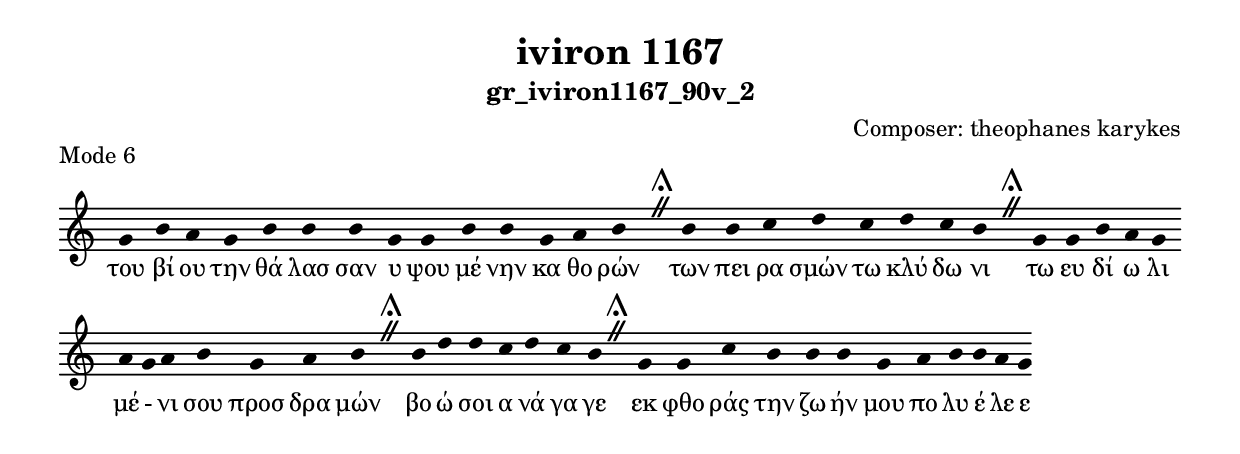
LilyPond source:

\include "gregorian.ly"

	\header {
 	  title = "iviron 1167"
	  subtitle = "gr_iviron1167_90v_2"
	  composer = "Composer: theophanes karykes"
	  piece = "Mode 6"
	}

	chant = {
	  g'4 b'4 a'4 g'4 b'4 b'4 b'4 g'4 g'4 b'4 b'4 g'4 a'4 b'4 \divisioMaior
 b'4 b'4 c''4 d''4 c''4 d''4 c''4 b'4 \divisioMaior
 g'4 g'4 b'4 a'4 g'4 a'4 g'4 a'4 b'4 g'4 a'4 b'4 \divisioMaior
 b'4 d''4 d''4 c''4 d''4 c''4 b'4 \divisioMaior
 g'4 g'4 c''4 b'4 b'4 b'4 g'4 a'4 b'4 b'4 a'4 g'4\finalis
	}

	verba = \lyricmode {του βί ου την θά λασ σαν υ ψου μέ νην κα θο ρών 
των πει ρα σμών τω κλύ δω νι 
τω ευ δί ω λι μέ - νι σου προσ δρα μών 
βο ώ σοι α νά γα γε 
εκ φθο ράς την ζω ήν μου πο λυ έ λε ε 
	}


	\score {
	  \new Staff <<
	  \new Voice = "melody" \chant
	  \new Lyrics = "one" \lyricsto melody \verba
	  >>
	  \layout {
	    \context {
	      \Staff
	      \remove "Time_signature_engraver"
	      \remove "Bar_engraver"
	    }
	    \context {
	      \Voice
	      \remove "Stem_engraver"
	    }
	  }
	}